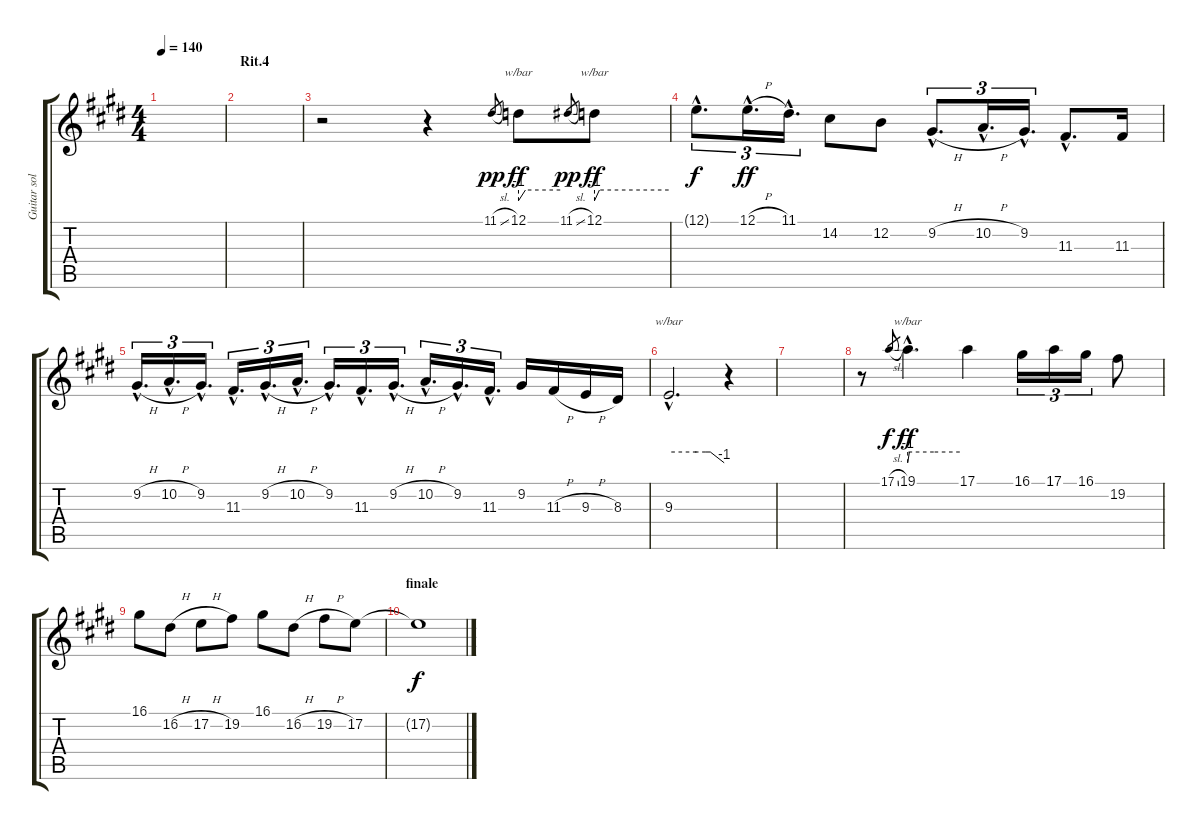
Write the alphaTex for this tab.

\track ("Guitar solo" "Guitar sol") {instrument lead5charang}
\staff {score tabs}
\tuning (E4 B3 G3 D3 A2 E2) {hide}
\ts (4 4)
\tempo 140
\clef g2
\ks c#minor
|
\section ("" "Rit.4")
|
r.2{volume 14} r.4 11.1{sl}.8{gr dy pp} 12.1.8{tbe (custom default 0 -4 10 0 60 0) dy ff} 11.1{sl}.8{gr dy pp} 12.1.8{tbe (custom default 0 -4 4 0 60 0) dy ff} |
12.1{hac t}.8{d tu (3 2) dy f} 12.1{h hac}.16{d tu (3 2) dy ff} 11.1{hac}.16{d tu (3 2)} 14.2.8 12.2.8 9.2{h hac}.8{d tu (3 2)} 10.2{h hac}.16{d tu (3 2)} 9.2{hac}.16{d tu (3 2)} 11.3{hac}.8{d} 11.3.16 |
9.2{h hac}.16{d tu (3 2)} 10.2{h hac}.16{d tu (3 2)} 9.2{hac}.16{d tu (3 2)} 11.3{hac}.16{d tu (3 2)} 9.2{h hac}.16{d tu (3 2)} 10.2{h hac}.16{d tu (3 2)} 9.2{hac}.16{d tu (3 2)} 11.3{hac}.16{d tu (3 2)} 9.2{h hac}.16{d tu (3 2)} 10.2{h hac}.16{d tu (3 2)} 9.2{hac}.16{d tu (3 2)} 11.3{hac}.16{d tu (3 2)} 9.2.16 11.3{h}.16 9.3{h}.16 8.3.16 |
9.3{hac}.2{d tbe (custom default 0 0 30 0 40 0 45 0 60 -4)} r.4 |
|
r.8 17.1{sl}.8{gr dy f} 19.1{hac}.4{d tbe (custom default 0 -4 2 0 30 0 60 0) dy ff} 17.1.4 16.1.16{tu (3 2)} 17.1.16{tu (3 2)} 16.1.16{tu (3 2)} 19.2.8 |
16.1.8 16.2{h}.8 17.2{h}.8 19.2.8 16.1.8 16.2{h}.8 19.2{h}.8 17.2.8{volume 5} |
\section ("" "finale")
17.2{t}.1{dy f}
